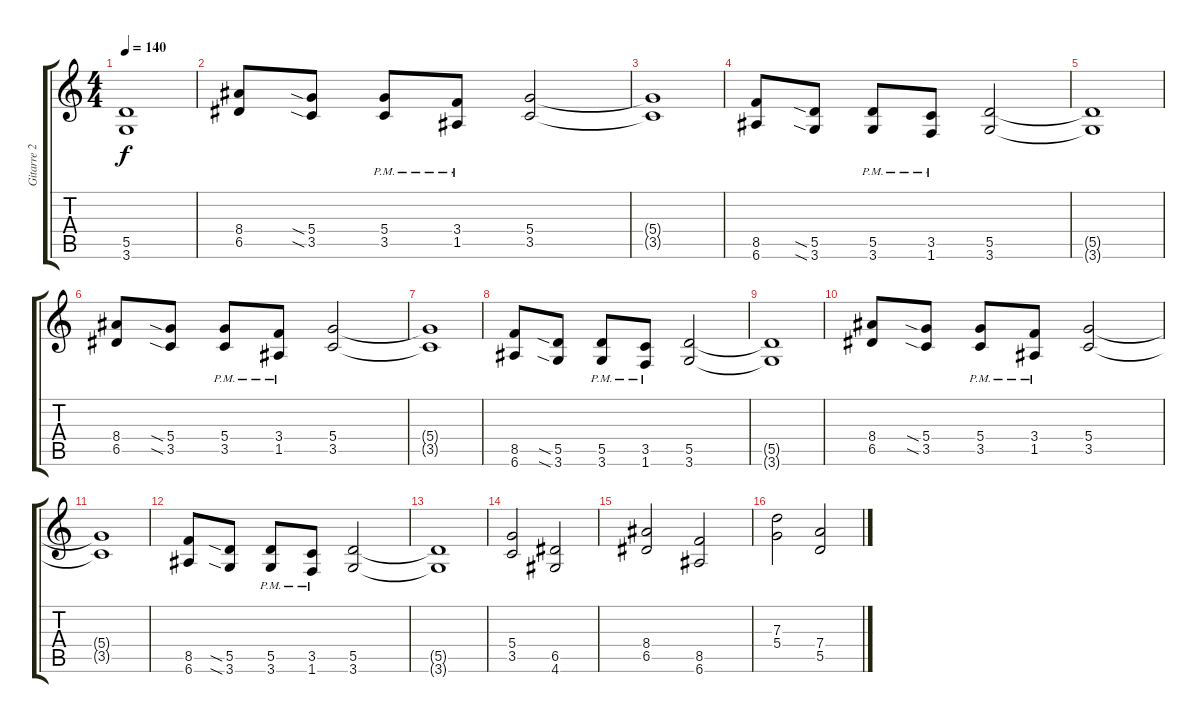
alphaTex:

\track ("Gitarre 2" "Gitarre 2") {instrument distortionguitar}
\staff {score tabs}
\tuning (E4 B3 G3 D3 A2 E2) {hide}
\ts (4 4)
\tempo 140
\clef g2
\ks c
(5.5{t} 3.6{t}).1{dy f} |
(8.4 6.5).8 (5.4{sia} 3.5{sia}).8 (5.4{pm} 3.5{pm}).8 (3.4{pm} 1.5{pm}).8 (5.4 3.5).2 |
(5.4{t} 3.5{t}).1 |
(8.5 6.6).8 (5.5{sia} 3.6{sia}).8 (5.5{pm} 3.6).8 (3.5{pm} 1.6).8 (5.5 3.6).2 |
(5.5{t} 3.6{t}).1 |
(8.4 6.5).8 (5.4{sia} 3.5{sia}).8 (5.4{pm} 3.5{pm}).8 (3.4{pm} 1.5{pm}).8 (5.4 3.5).2 |
(5.4{t} 3.5{t}).1 |
(8.5 6.6).8 (5.5{sia} 3.6{sia}).8 (5.5{pm} 3.6).8 (3.5{pm} 1.6).8 (5.5 3.6).2 |
(5.5{t} 3.6{t}).1 |
(8.4 6.5).8 (5.4{sia} 3.5{sia}).8 (5.4{pm} 3.5{pm}).8 (3.4{pm} 1.5{pm}).8 (5.4 3.5).2 |
(5.4{t} 3.5{t}).1 |
(8.5 6.6).8 (5.5{sia} 3.6{sia}).8 (5.5{pm} 3.6).8 (3.5{pm} 1.6).8 (5.5 3.6).2 |
(5.5{t} 3.6{t}).1 |
(5.4 3.5).2 (6.5 4.6).2 |
(8.4 6.5).2 (8.5 6.6).2 |
(7.3 5.4).2 (7.4 5.5).2
